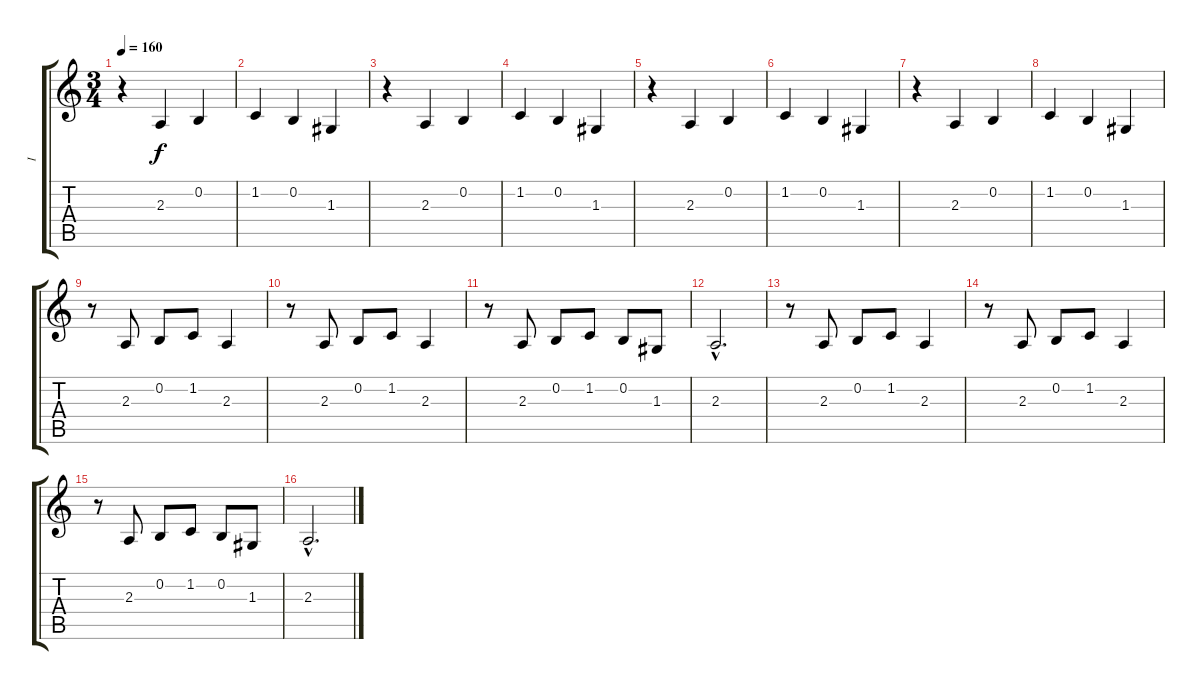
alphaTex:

\track ("I" "I") {instrument violin}
\staff {score tabs}
\tuning (E4 B3 G3 D3 A2 E2) {hide}
\ts (3 4)
\tempo 160
\clef g2
\ks c
r.4{dy f} 2.3.4 0.2.4 |
1.2.4 0.2.4 1.3.4 |
r.4 2.3.4 0.2.4 |
1.2.4 0.2.4 1.3.4 |
r.4 2.3.4 0.2.4 |
1.2.4 0.2.4 1.3.4 |
r.4 2.3.4 0.2.4 |
1.2.4 0.2.4 1.3.4 |
r.8 2.3.8 0.2.8 1.2.8 2.3.4 |
r.8 2.3.8 0.2.8 1.2.8 2.3.4 |
r.8 2.3.8 0.2.8 1.2.8 0.2.8 1.3.8 |
2.3{hac}.2{d} |
r.8 2.3.8 0.2.8 1.2.8 2.3.4 |
r.8 2.3.8 0.2.8 1.2.8 2.3.4 |
r.8 2.3.8 0.2.8 1.2.8 0.2.8 1.3.8 |
2.3{hac}.2{d}
